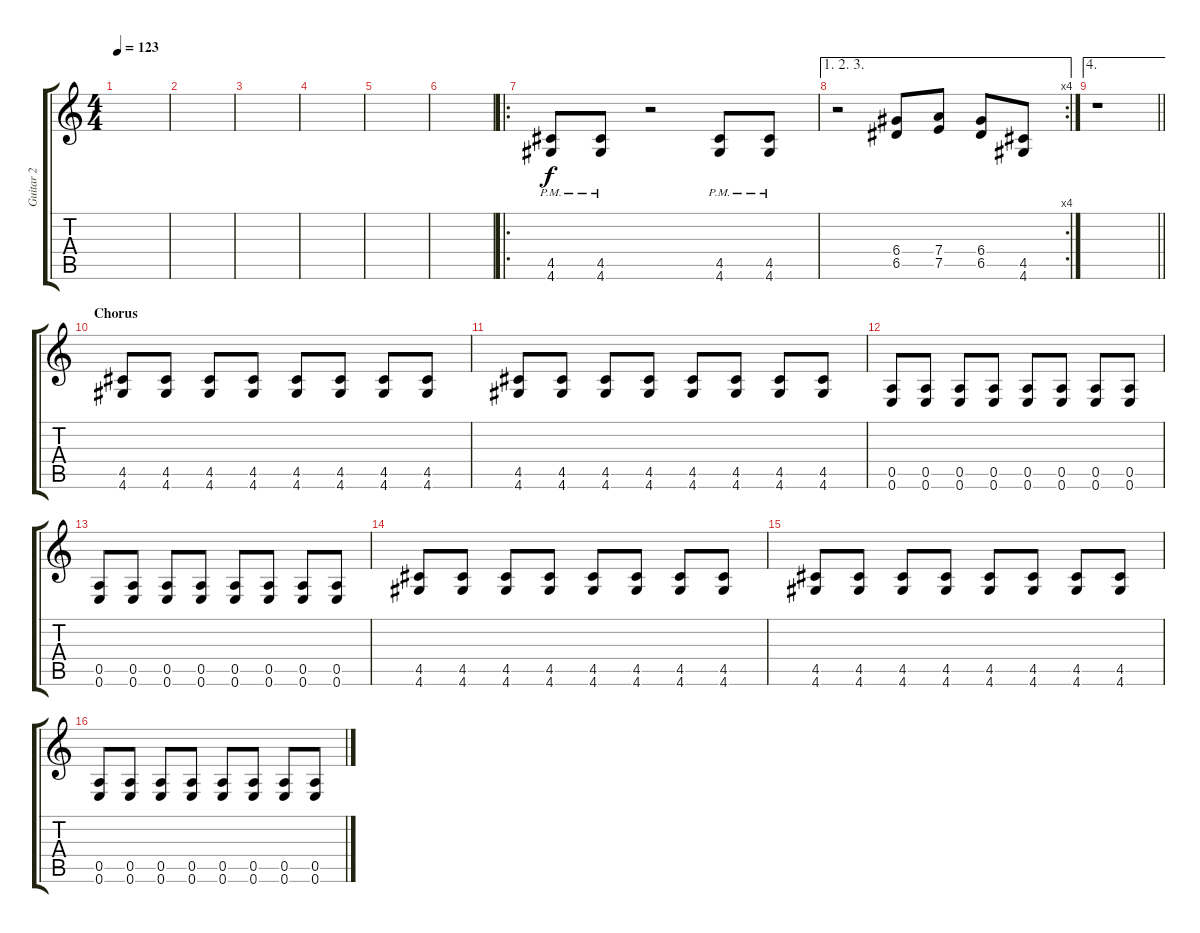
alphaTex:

\track ("Guitar 2" "Guitar 2") {instrument distortionguitar}
\staff {score tabs}
\tuning (E4 B3 G3 D3 A2 E2) {hide}
\ts (4 4)
\tempo 123
\clef g2
\ks c
|
|
|
|
|
|
\ro
(4.5{pm} 4.6{pm}).8 (4.5{pm} 4.6{pm}).8 r.2 (4.5{pm} 4.6{pm}).8 (4.5{pm} 4.6{pm}).8 |
\ae (1 2 3)
\rc 4
r.2 (6.4 6.5).8 (7.4 7.5).8 (6.4 6.5).8 (4.5 4.6).8 |
\ae 4
\barLineRight lightlight
r.1 |
\section ("" "Chorus")
(4.5 4.6).8 (4.5 4.6).8 (4.5 4.6).8 (4.5 4.6).8 (4.5 4.6).8 (4.5 4.6).8 (4.5 4.6).8 (4.5 4.6).8 |
(4.5 4.6).8 (4.5 4.6).8 (4.5 4.6).8 (4.5 4.6).8 (4.5 4.6).8 (4.5 4.6).8 (4.5 4.6).8 (4.5 4.6).8 |
(0.5 0.6).8 (0.5 0.6).8 (0.5 0.6).8 (0.5 0.6).8 (0.5 0.6).8 (0.5 0.6).8 (0.5 0.6).8 (0.5 0.6).8 |
(0.5 0.6).8 (0.5 0.6).8 (0.5 0.6).8 (0.5 0.6).8 (0.5 0.6).8 (0.5 0.6).8 (0.5 0.6).8 (0.5 0.6).8 |
(4.5 4.6).8 (4.5 4.6).8 (4.5 4.6).8 (4.5 4.6).8 (4.5 4.6).8 (4.5 4.6).8 (4.5 4.6).8 (4.5 4.6).8 |
(4.5 4.6).8 (4.5 4.6).8 (4.5 4.6).8 (4.5 4.6).8 (4.5 4.6).8 (4.5 4.6).8 (4.5 4.6).8 (4.5 4.6).8 |
(0.5 0.6).8 (0.5 0.6).8 (0.5 0.6).8 (0.5 0.6).8 (0.5 0.6).8 (0.5 0.6).8 (0.5 0.6).8 (0.5 0.6).8
